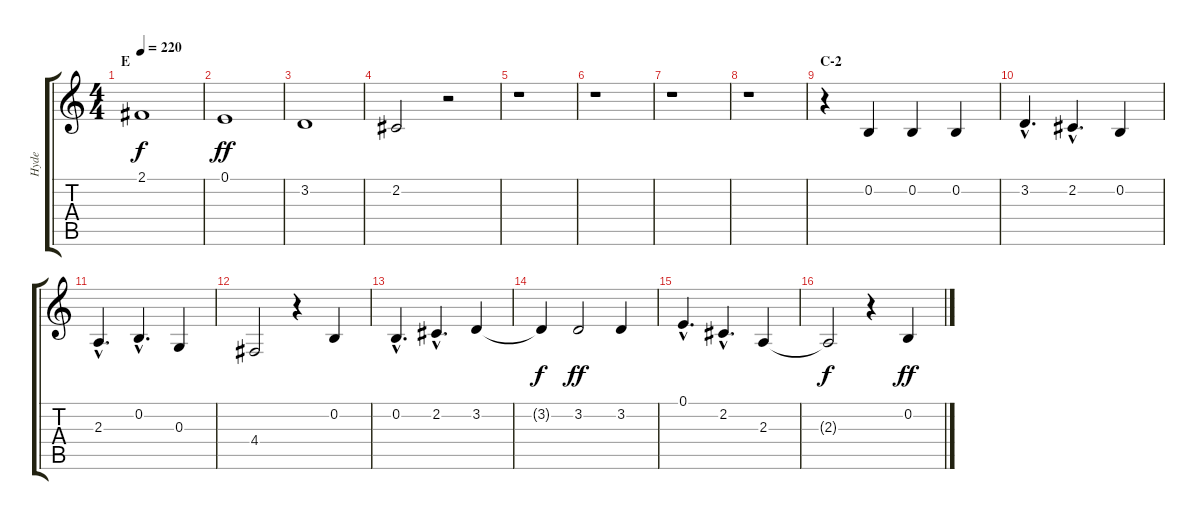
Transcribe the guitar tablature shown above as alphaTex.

\track ("Hyde" "Hyde") {instrument flute}
\staff {score tabs}
\tuning (E4 B3 G3 D3 A2 E2) {hide}
\ts (4 4)
\section ("" "E")
\tempo 220
\clef g2
\ks c
2.1{t}.1{dy f} |
0.1.1{dy ff} |
3.2.1 |
2.2.2 r.2 |
r.1 |
r.1 |
r.1 |
r.1 |
\section ("" "C-2")
r.4 0.2.4 0.2.4 0.2.4 |
3.2{hac}.4{d} 2.2{hac}.4{d} 0.2.4 |
2.3{hac}.4{d} 0.2{hac}.4{d} 0.3.4 |
4.4.2 r.4 0.2.4 |
0.2{hac}.4{d} 2.2{hac}.4{d} 3.2.4 |
3.2{t}.4{dy f} 3.2.2{dy ff} 3.2.4 |
0.1{hac}.4{d} 2.2{hac}.4{d} 2.3.4 |
2.3{t}.2{dy f} r.4 0.2.4{dy ff}
